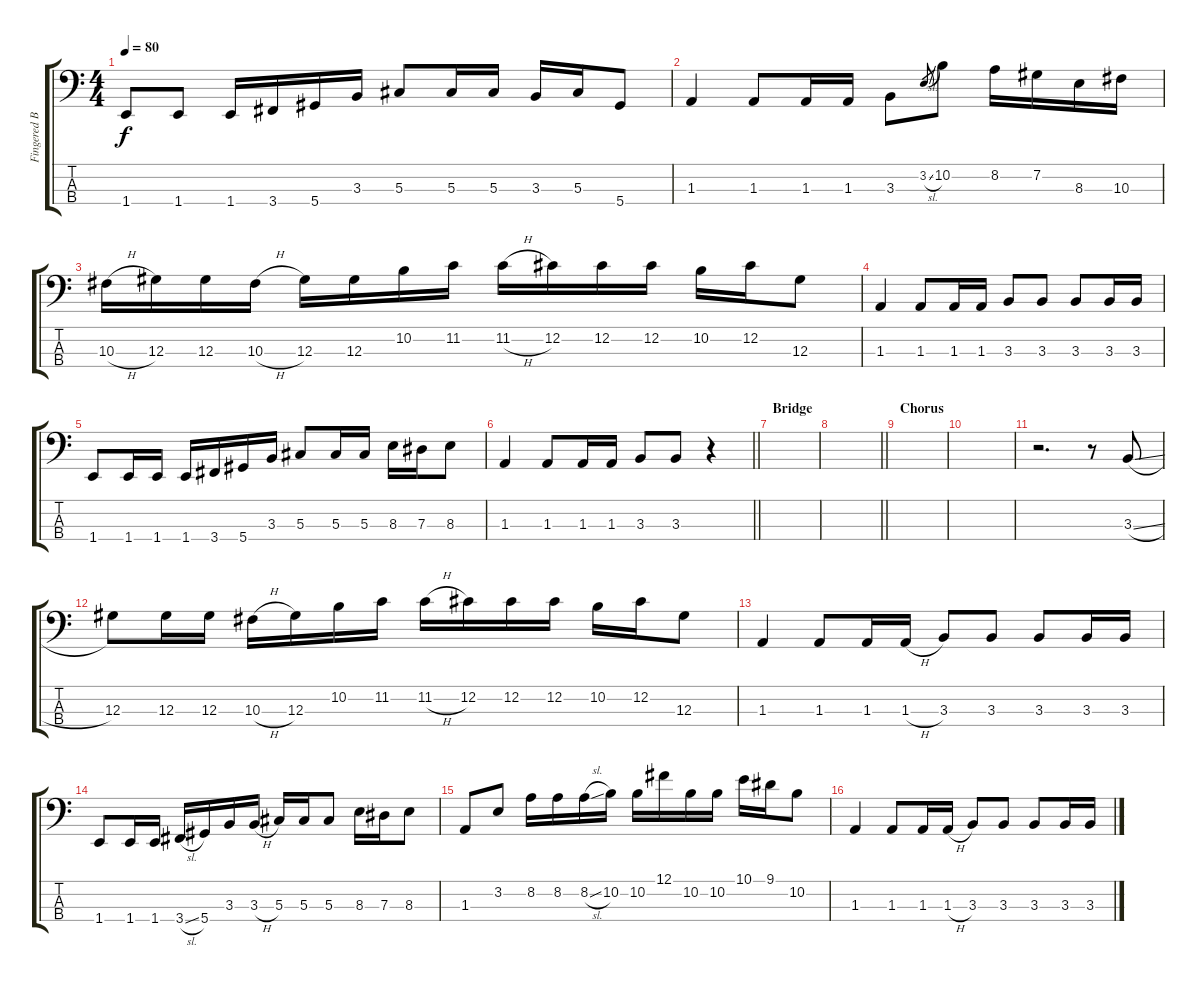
\track ("Fingered Bass" "Fingered B") {instrument electricbassfinger}
\staff {score tabs}
\tuning (Gb2 Db2 Ab1 Eb1) {hide}
\ts (4 4)
\tempo 80
\clef f4
\ks c
1.4.8{dy f} 1.4.8 1.4.16 3.4.16 5.4.16 3.3.16 5.3.8 5.3.16 5.3.16 3.3.16 5.3.16 5.4.8 |
1.3.4 1.3.8 1.3.16 1.3.16 3.3.8 3.2{sl}.8{gr} 10.2.8 8.2.16 7.2.16 8.3.16 10.3.16 |
10.3{h}.16 12.3.16 12.3.16 10.3{h}.16 12.3.16 12.3.16 10.2.16 11.2.16 11.2{h}.16 12.2.16 12.2.16 12.2.16 10.2.16 12.2.16 12.3.8 |
1.3.4 1.3.8 1.3.16 1.3.16 3.3.8 3.3.8 3.3.8 3.3.16 3.3.16 |
1.4.8 1.4.16 1.4.16 1.4.16 3.4.16 5.4.16 3.3.16 5.3.8 5.3.16 5.3.16 8.3.16 7.3.16 8.3.8 |
\barLineRight lightlight
1.3.4 1.3.8 1.3.16 1.3.16 3.3.8 3.3.8 r.4 |
\section ("" "Bridge")
|
\barLineRight lightlight
|
\section ("" "Chorus")
|
|
r.2{d} r.8 3.3{sl}.8 |
12.3.8 12.3.16 12.3.16 10.3{h}.16 12.3.16 10.2.16 11.2.16 11.2{h}.16 12.2.16 12.2.16 12.2.16 10.2.16 12.2.16 12.3.8 |
1.3.4 1.3.8 1.3.16 1.3{h}.16 3.3.8 3.3.8 3.3.8 3.3.16 3.3.16 |
1.4.8 1.4.16 1.4.16 3.4{sl}.16 5.4.16 3.3.16 3.3{h}.16 5.3.16 5.3.16 5.3.8 8.3.16 7.3.16 8.3.8 |
1.3.8 3.2.8 8.2.16 8.2.16 8.2{sl}.16 10.2.16 10.2.16 12.1.16 10.2.16 10.2.16 10.1.16 9.1.16 10.2.8 |
1.3.4 1.3.8 1.3.16 1.3{h}.16 3.3.8 3.3.8 3.3.8 3.3.16 3.3.16
